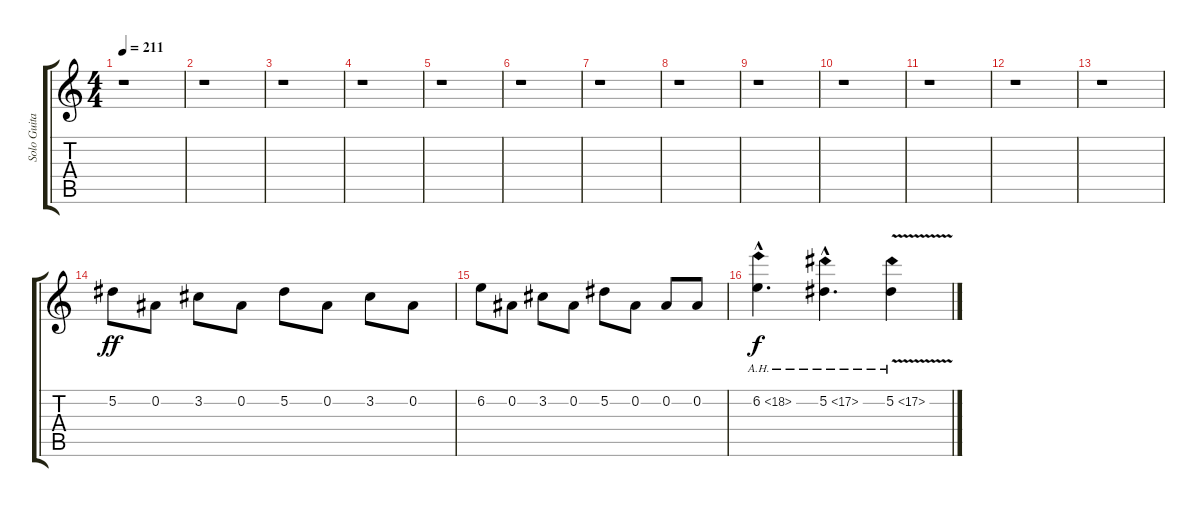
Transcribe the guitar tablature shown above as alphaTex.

\track ("Solo Guitar 2" "Solo Guita") {instrument distortionguitar}
\staff {score tabs}
\tuning (Eb4 Bb3 Gb3 Db3 Ab2 Eb2) {hide}
\ts (4 4)
\tempo 211
\clef g2
\ks c
r.1{dy f} |
r.1 |
r.1 |
r.1 |
r.1 |
r.1 |
r.1 |
r.1 |
r.1 |
r.1 |
r.1 |
r.1 |
r.1 |
5.2.8{dy ff volume 15} 0.2.8 3.2.8 0.2.8 5.2.8 0.2.8 3.2.8 0.2.8 |
6.2.8 0.2.8 3.2.8 0.2.8 5.2.8 0.2.8 0.2.8 0.2.8 |
6.2{ah 12 hac}.4{d dy f} 5.2{ah 12 hac}.4{d} 5.2{ah 12 v}.4
